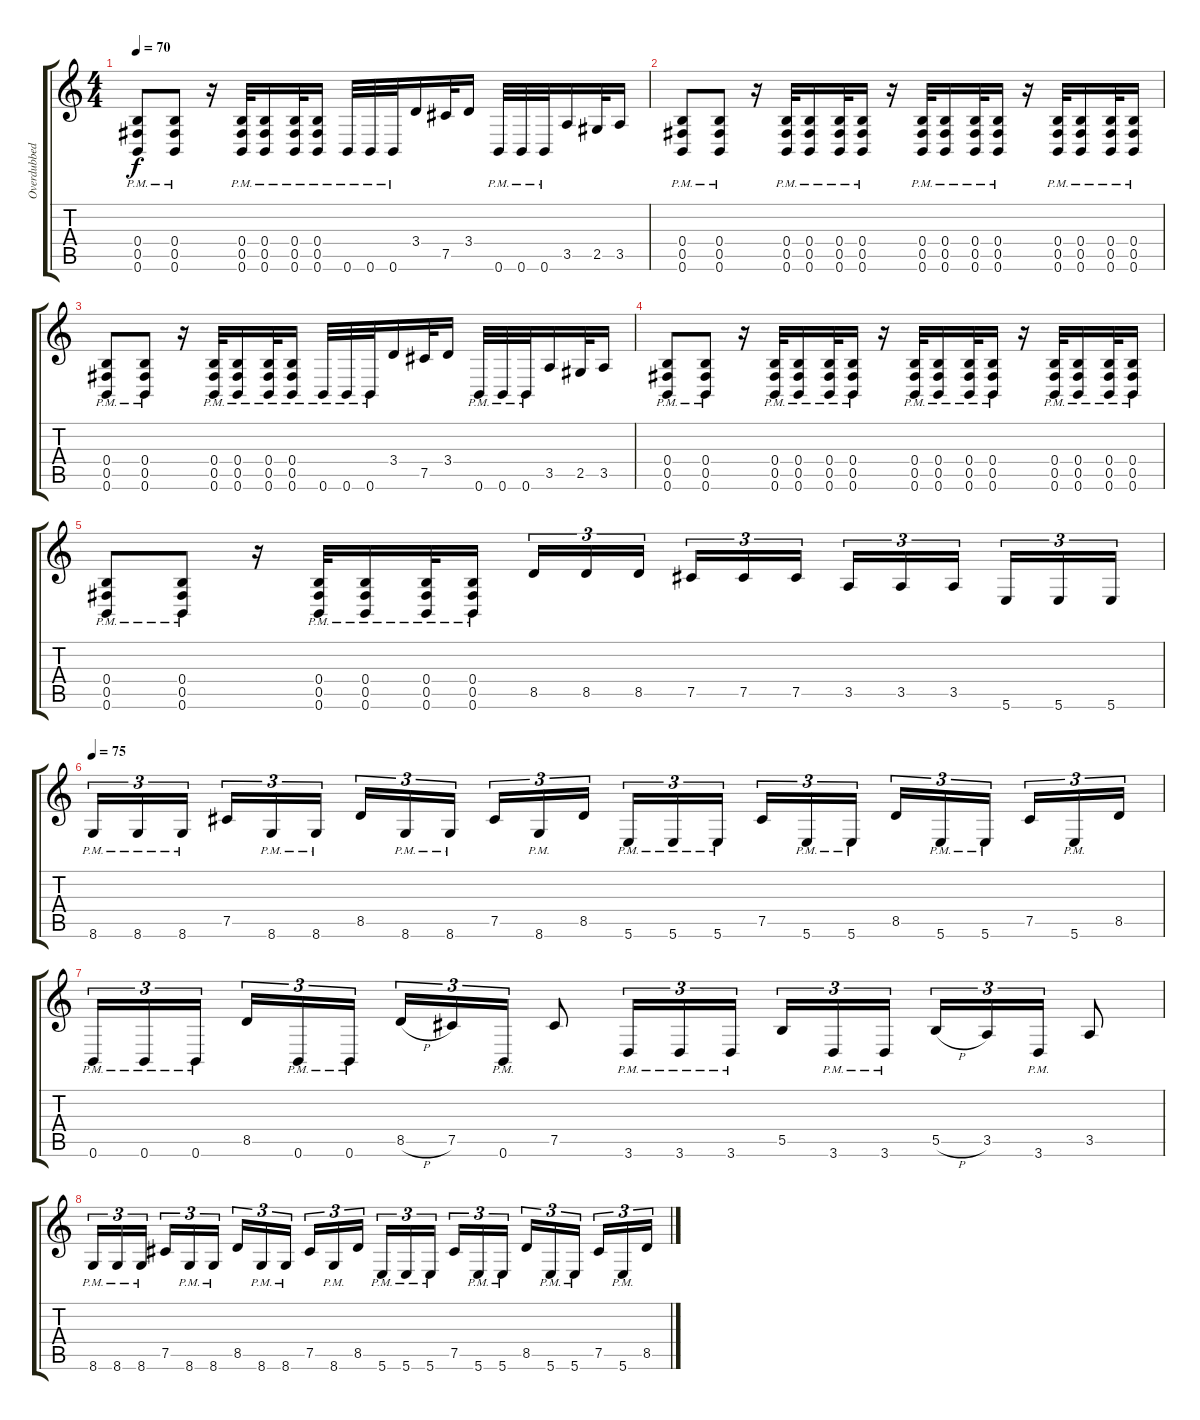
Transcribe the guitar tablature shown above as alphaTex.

\track ("Overdubbed Left Guitar" "Overdubbed") {instrument distortionguitar}
\staff {score tabs}
\tuning (Db4 Ab3 E3 B2 Gb2 B1) {hide}
\ts (4 4)
\tempo 70
\clef g2
\ks c
(0.4{pm} 0.5{pm} 0.6{pm}).8{dy f} (0.4{pm} 0.5{pm} 0.6{pm}).8 r.16 (0.4{pm} 0.5{pm} 0.6{pm}).32 (0.4{pm} 0.5{pm} 0.6{pm}).16 (0.4{pm} 0.5{pm} 0.6{pm}).32 (0.4{pm} 0.5{pm} 0.6{pm}).16 0.6{pm}.32 0.6{pm}.32 0.6{pm}.32 3.4.16 7.5.32 3.4.16 0.6{pm}.32 0.6{pm}.32 0.6{pm}.32 3.5.16 2.5.32 3.5.16 |
(0.4{pm} 0.5{pm} 0.6{pm}).8 (0.4{pm} 0.5{pm} 0.6{pm}).8 r.16 (0.4{pm} 0.5{pm} 0.6{pm}).32 (0.4{pm} 0.5{pm} 0.6{pm}).16 (0.4{pm} 0.5{pm} 0.6{pm}).32 (0.4{pm} 0.5{pm} 0.6{pm}).16 r.16 (0.4{pm} 0.5{pm} 0.6{pm}).32 (0.4{pm} 0.5{pm} 0.6{pm}).16 (0.4{pm} 0.5{pm} 0.6{pm}).32 (0.4{pm} 0.5{pm} 0.6{pm}).16 r.16 (0.4{pm} 0.5{pm} 0.6{pm}).32 (0.4{pm} 0.5{pm} 0.6{pm}).16 (0.4{pm} 0.5{pm} 0.6{pm}).32 (0.4{pm} 0.5{pm} 0.6{pm}).16 |
(0.4{pm} 0.5{pm} 0.6{pm}).8 (0.4{pm} 0.5{pm} 0.6{pm}).8 r.16 (0.4{pm} 0.5{pm} 0.6{pm}).32 (0.4{pm} 0.5{pm} 0.6{pm}).16 (0.4{pm} 0.5{pm} 0.6{pm}).32 (0.4{pm} 0.5{pm} 0.6{pm}).16 0.6{pm}.32 0.6{pm}.32 0.6{pm}.32 3.4.16 7.5.32 3.4.16 0.6{pm}.32 0.6{pm}.32 0.6{pm}.32 3.5.16 2.5.32 3.5.16 |
(0.4{pm} 0.5{pm} 0.6{pm}).8 (0.4{pm} 0.5{pm} 0.6{pm}).8 r.16 (0.4{pm} 0.5{pm} 0.6{pm}).32 (0.4{pm} 0.5{pm} 0.6{pm}).16 (0.4{pm} 0.5{pm} 0.6{pm}).32 (0.4{pm} 0.5{pm} 0.6{pm}).16 r.16 (0.4{pm} 0.5{pm} 0.6{pm}).32 (0.4{pm} 0.5{pm} 0.6{pm}).16 (0.4{pm} 0.5{pm} 0.6{pm}).32 (0.4{pm} 0.5{pm} 0.6{pm}).16 r.16 (0.4{pm} 0.5{pm} 0.6{pm}).32 (0.4{pm} 0.5{pm} 0.6{pm}).16 (0.4{pm} 0.5{pm} 0.6{pm}).32 (0.4{pm} 0.5{pm} 0.6{pm}).16 |
(0.4{pm} 0.5{pm} 0.6{pm}).8 (0.4{pm} 0.5{pm} 0.6{pm}).8 r.16 (0.4{pm} 0.5{pm} 0.6{pm}).32 (0.4{pm} 0.5{pm} 0.6{pm}).16 (0.4{pm} 0.5{pm} 0.6{pm}).32 (0.4{pm} 0.5{pm} 0.6{pm}).16 8.5.16{tu (3 2)} 8.5.16{tu (3 2)} 8.5.16{tu (3 2)} 7.5.16{tu (3 2)} 7.5.16{tu (3 2)} 7.5.16{tu (3 2)} 3.5.16{tu (3 2)} 3.5.16{tu (3 2)} 3.5.16{tu (3 2)} 5.6.16{tu (3 2)} 5.6.16{tu (3 2)} 5.6.16{tu (3 2)} |
\tempo 75
8.6{pm}.16{tu (3 2)} 8.6{pm}.16{tu (3 2)} 8.6{pm}.16{tu (3 2)} 7.5.16{tu (3 2)} 8.6{pm}.16{tu (3 2)} 8.6{pm}.16{tu (3 2)} 8.5.16{tu (3 2)} 8.6{pm}.16{tu (3 2)} 8.6{pm}.16{tu (3 2)} 7.5.16{tu (3 2)} 8.6{pm}.16{tu (3 2)} 8.5.16{tu (3 2)} 5.6{pm}.16{tu (3 2)} 5.6{pm}.16{tu (3 2)} 5.6{pm}.16{tu (3 2)} 7.5.16{tu (3 2)} 5.6{pm}.16{tu (3 2)} 5.6{pm}.16{tu (3 2)} 8.5.16{tu (3 2)} 5.6{pm}.16{tu (3 2)} 5.6{pm}.16{tu (3 2)} 7.5.16{tu (3 2)} 5.6{pm}.16{tu (3 2)} 8.5.16{tu (3 2)} |
0.6{pm}.16{tu (3 2)} 0.6{pm}.16{tu (3 2)} 0.6{pm}.16{tu (3 2)} 8.5.16{tu (3 2)} 0.6{pm}.16{tu (3 2)} 0.6{pm}.16{tu (3 2)} 8.5{h}.16{tu (3 2)} 7.5.16{tu (3 2)} 0.6{pm}.16{tu (3 2)} 7.5.8 3.6{pm}.16{tu (3 2)} 3.6{pm}.16{tu (3 2)} 3.6{pm}.16{tu (3 2)} 5.5.16{tu (3 2)} 3.6{pm}.16{tu (3 2)} 3.6{pm}.16{tu (3 2)} 5.5{h}.16{tu (3 2)} 3.5.16{tu (3 2)} 3.6{pm}.16{tu (3 2)} 3.5.8 |
8.6{pm}.16{tu (3 2)} 8.6{pm}.16{tu (3 2)} 8.6{pm}.16{tu (3 2)} 7.5.16{tu (3 2)} 8.6{pm}.16{tu (3 2)} 8.6{pm}.16{tu (3 2)} 8.5.16{tu (3 2)} 8.6{pm}.16{tu (3 2)} 8.6{pm}.16{tu (3 2)} 7.5.16{tu (3 2)} 8.6{pm}.16{tu (3 2)} 8.5.16{tu (3 2)} 5.6{pm}.16{tu (3 2)} 5.6{pm}.16{tu (3 2)} 5.6{pm}.16{tu (3 2)} 7.5.16{tu (3 2)} 5.6{pm}.16{tu (3 2)} 5.6{pm}.16{tu (3 2)} 8.5.16{tu (3 2)} 5.6{pm}.16{tu (3 2)} 5.6{pm}.16{tu (3 2)} 7.5.16{tu (3 2)} 5.6{pm}.16{tu (3 2)} 8.5.16{tu (3 2)}
